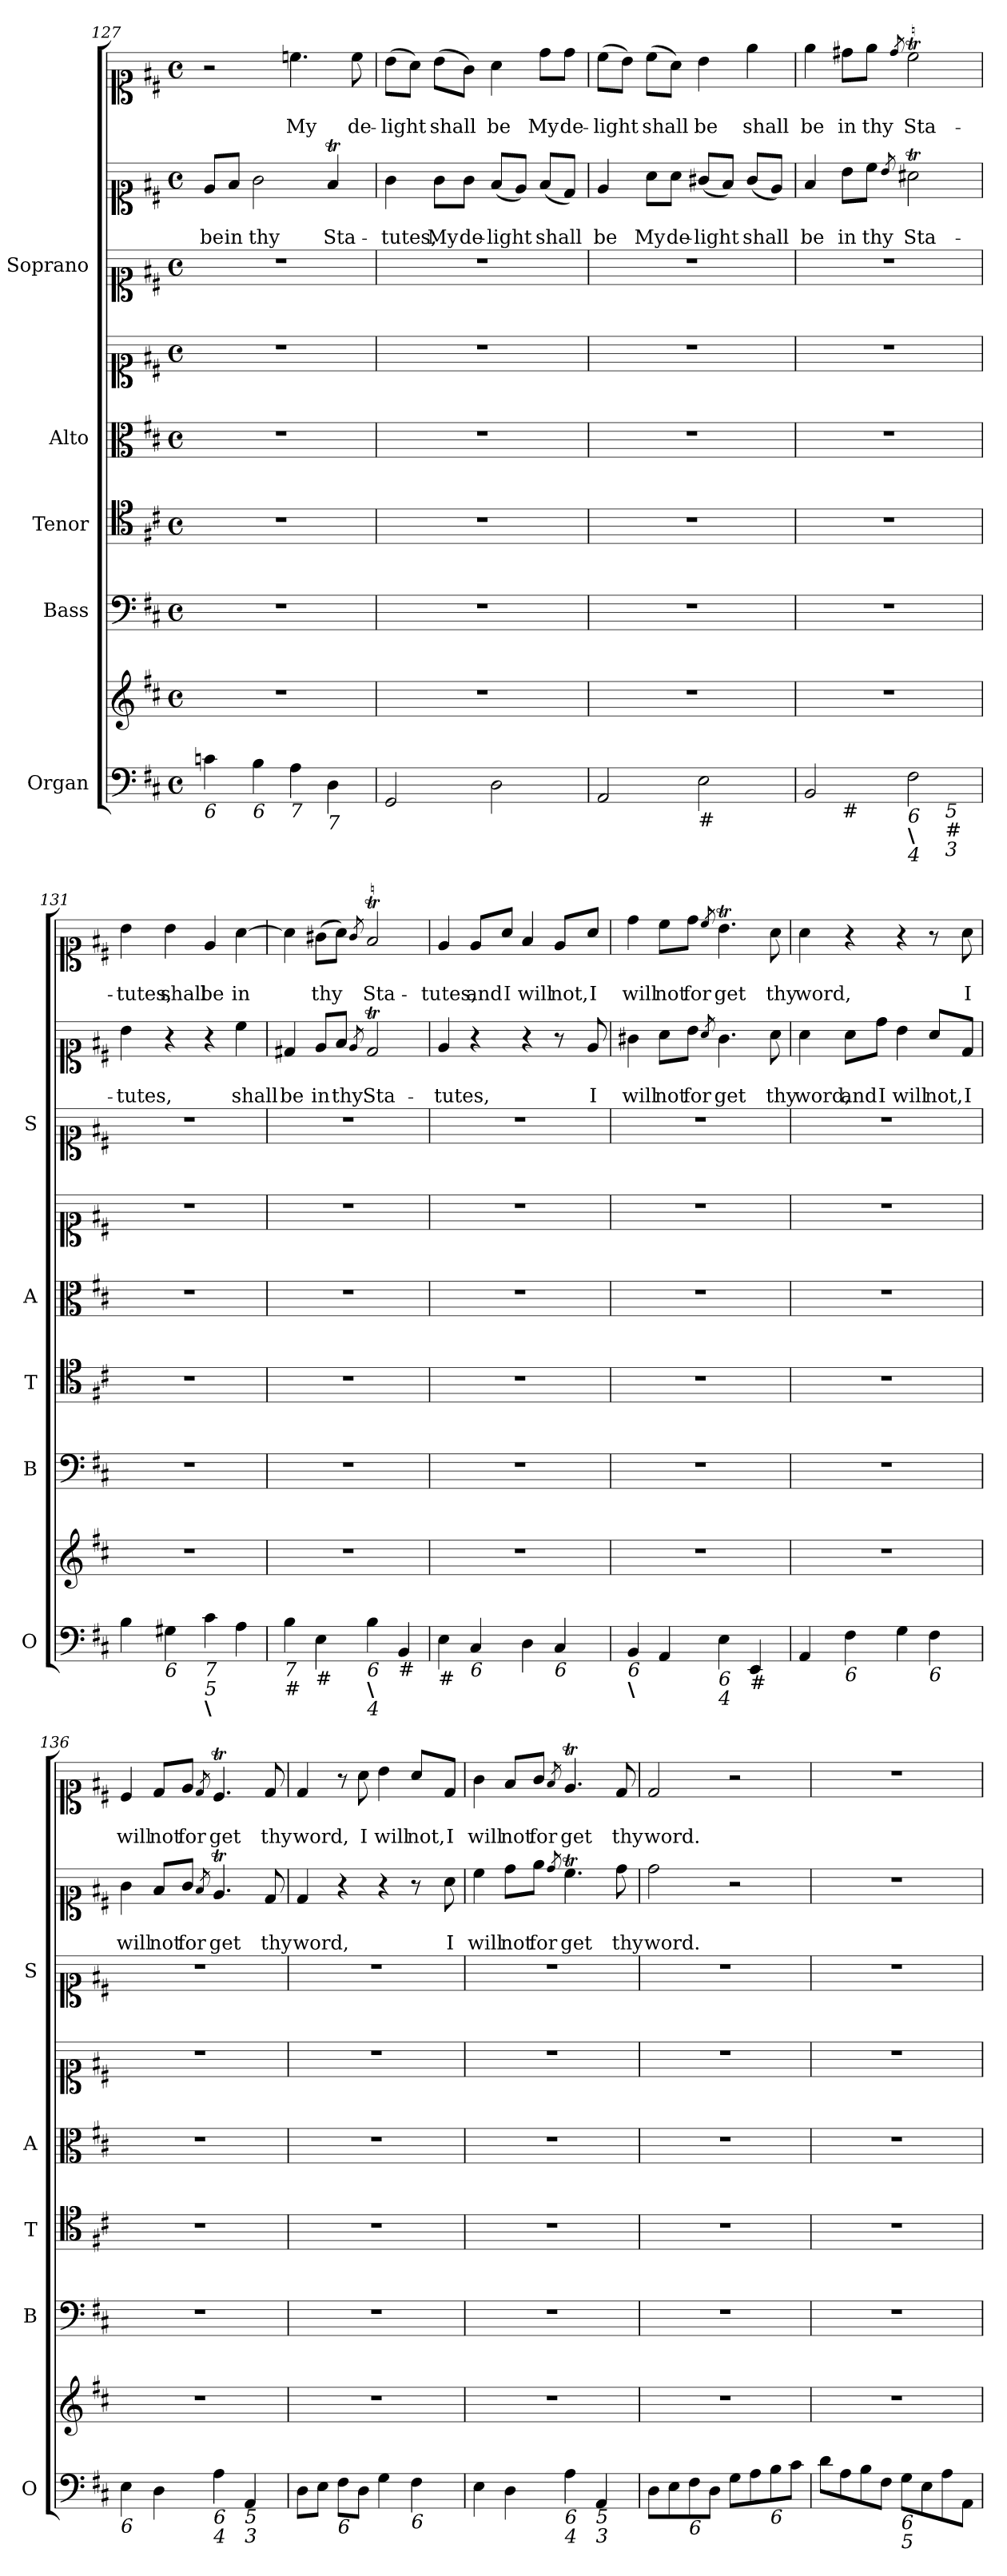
**kern	**kern	**kern	**kern	**kern	**kern	**kern	**kern	**text	**text	**kern	**text	**text
*part8	*part8	*part7	*part6	*part5	*part4	*part3	*part2	*part2	*part2	*part1	*part1	*part1
*staff9	*staff8	*staff7	*staff6	*staff5	*staff4	*staff3	*staff2	*staff2	*staff2	*staff1	*staff1	*staff1
*I"Organ	*	*I"Bass	*I"Tenor	*I"Alto	*	*I"Soprano	*	*	*	*	*	*
*I'O	*	*I'B	*I'T	*I'A	*	*I'S	*	*	*	*	*	*
*clefF4	*clefG2	*clefF4	*clefC4	*clefC3	*clefC1	*clefC1	*clefC1	*	*	*clefC1	*	*
*k[f#c#]	*k[f#c#]	*k[f#c#]	*k[f#c#]	*k[f#c#]	*k[f#c#]	*k[f#c#]	*k[f#c#]	*	*	*k[f#c#]	*	*
*D:	*D:	*D:	*D:	*D:	*D:	*D:	*D:	*	*	*D:	*	*
*M4/4	*M4/4	*M4/4	*M4/4	*M4/4	*M4/4	*M4/4	*M4/4	*	*	*M4/4	*	*
*met(c)	*met(c)	*met(c)	*met(c)	*met(c)	*met(c)	*met(c)	*met(c)	*	*	*met(c)	*	*
=127	=127	=127	=127	=127	=127	=127	=127	=127	=127	=127	=127	=127
!LO:TX:b:i:t=6	!	!	!	!	!	!	!	!	!	!	!	!
!	!	!	!	!	!	!	!	!	!LO:LY:b	!	!	!
4cn\	1r	1r	1r	1r	1r	1r	8e/L	.	be	2r	.	.
!	!	!	!	!	!	!	!	!	!LO:LY:b	!	!	!
.	.	.	.	.	.	.	8f#/J	.	in	.	.	.
!LO:TX:b:i:t=6	!	!	!	!	!	!	!	!	!	!	!	!
!	!	!	!	!	!	!	!	!	!LO:LY:b	!	!	!
4B\	.	.	.	.	.	.	2g\	.	thy	.	.	.
!LO:TX:b:i:t=7	!	!	!	!	!	!	!	!	!	!	!	!
!	!	!	!	!	!	!	!	!	!	!	!	!LO:LY:b
4A\	.	.	.	.	.	.	.	.	.	4.ccn\	.	My
!LO:TX:b:i:t=7	!	!	!	!	!	!	!	!	!	!	!	!
!	!	!	!	!	!	!	!	!	!LO:LY:b	!	!	!
4D\	.	.	.	.	.	.	4f#t/	.	Sta-	.	.	.
!	!	!	!	!	!	!	!	!	!	!	!	!LO:LY:b
.	.	.	.	.	.	.	.	.	.	8cc\	.	de-
=128	=128	=128	=128	=128	=128	=128	=128	=128	=128	=128	=128	=128
!	!	!	!	!	!	!	!	!	!LO:LY:b	!	!	!LO:LY:b
2GG/	1r	1r	1r	1r	1r	1r	4g\	.	-tutes,	(>8b\L	.	-light
.	.	.	.	.	.	.	.	.	.	8a\J)	.	.
!	!	!	!	!	!	!	!	!	!LO:LY:b	!	!	!LO:LY:b
.	.	.	.	.	.	.	8g\L	.	My	(>8b\L	.	shall
!	!	!	!	!	!	!	!	!	!LO:LY:b	!	!	!
.	.	.	.	.	.	.	8g\J	.	de-	8g\J)	.	.
!	!	!	!	!	!	!	!	!	!LO:LY:b	!	!	!LO:LY:b
2D\	.	.	.	.	.	.	(<8f#/L	.	-light	4a\	.	be
.	.	.	.	.	.	.	8e/J)	.	.	.	.	.
!	!	!	!	!	!	!	!	!	!LO:LY:b	!	!	!LO:LY:b
.	.	.	.	.	.	.	(<8f#/L	.	shall	8dd\L	.	My
!	!	!	!	!	!	!	!	!	!	!	!	!LO:LY:b
.	.	.	.	.	.	.	8d/J)	.	.	8dd\J	.	de-
=129	=129	=129	=129	=129	=129	=129	=129	=129	=129	=129	=129	=129
!	!	!	!	!	!	!	!	!	!LO:LY:b	!	!	!LO:LY:b
2AA/	1r	1r	1r	1r	1r	1r	4e/	.	be	(>8cc#\L	.	-light
.	.	.	.	.	.	.	.	.	.	8b\J)	.	.
!	!	!	!	!	!	!	!	!	!LO:LY:b	!	!	!LO:LY:b
.	.	.	.	.	.	.	8a\L	.	My	(>8cc#\L	.	shall
!	!	!	!	!	!	!	!	!	!LO:LY:b	!	!	!
.	.	.	.	.	.	.	8a\J	.	de-	8a\J)	.	.
!LO:TX:b:t=#	!	!	!	!	!	!	!	!	!	!	!	!
!	!	!	!	!	!	!	!	!	!LO:LY:b	!	!	!LO:LY:b
2E\	.	.	.	.	.	.	(<8g#X/L	.	-light	4b\	.	be
.	.	.	.	.	.	.	8f#/J)	.	.	.	.	.
!	!	!	!	!	!	!	!	!	!LO:LY:b	!	!	!LO:LY:b
.	.	.	.	.	.	.	(<8g#/L	.	shall	4ee\	.	shall
.	.	.	.	.	.	.	8e/J)	.	.	.	.	.
!!LO:LB:g=z
=130	=130	=130	=130	=130	=130	=130	=130	=130	=130	=130	=130	=130
!LO:TX:b:i:t=4	!	!	!	!	!	!	!	!	!	!	!	!
!	!	!	!	!	!	!	!	!	!LO:LY:b	!	!	!LO:LY:b
*^	*	*	*	*	*	*	*	*	*	*	*	*
*	*^	*	*	*	*	*	*	*	*	*	*	*	*
2BB/	4ryy	2.ryy	1r	1r	1r	1r	1r	1r	4f#/	.	be	4ee\	.	be
!	!LO:TX:b:t=#	!	!	!	!	!	!	!	!	!	!	!	!	!
!	!	!	!	!	!	!	!	!	!	!	!LO:LY:b	!	!	!LO:LY:b
.	2.ryy	.	.	.	.	.	.	.	8b\L	.	in	8dd#X\L	.	in
!	!	!	!	!	!	!	!	!	!	!	!LO:LY:b	!	!	!LO:LY:b
.	.	.	.	.	.	.	.	.	8cc#\J	.	thy	8ee\J	.	thy
.	.	.	.	.	.	.	.	.	8qb/	.	.	8qdd#/	.	.
!LO:TX:b:i:t=6	!	!	!	!	!	!	!	!	!	!	!	!	!	!
!LO:TX:b:B:t=\	!	!	!	!	!	!	!	!	!	!	!	!	!	!
!LO:TX:b:i:t=4	!	!	!	!	!	!	!	!	!	!	!	!	!	!
!	!	!	!	!	!	!	!	!	!	!	!LO:LY:b	!	!	!LO:LY:b
2F#\	.	.	.	.	.	.	.	.	2a#Xt\	.	Sta-	2cc#t\	.	Sta-
!	!	!LO:TX:b:i:t=5	!	!	!	!	!	!	!	!	!	!	!	!
!	!	!LO:TX:b:t=#	!	!	!	!	!	!	!	!	!	!	!	!
!	!	!LO:TX:b:i:t=3	!	!	!	!	!	!	!	!	!	!	!	!
.	.	4ryy	.	.	.	.	.	.	.	.	.	.	.	.
=131	=131	=131	=131	=131	=131	=131	=131	=131	=131	=131	=131	=131	=131	=131
!LO:TX:b:t=#	!	!	!	!	!	!	!	!	!	!	!	!	!	!
!	!	!	!	!	!	!	!	!	!	!	!LO:LY:b	!	!	!LO:LY:b
*v	*v	*v	*	*	*	*	*	*	*	*	*	*	*	*
4B\	1r	1r	1r	1r	1r	1r	4b\	.	-tutes,	4b\	.	-tutes,
!LO:TX:b:i:t=6	!	!	!	!	!	!	!	!	!	!	!	!
!	!	!	!	!	!	!	!	!	!	!	!	!LO:LY:b
4G#X\	.	.	.	.	.	.	4r	.	.	4b\	.	shall
!LO:TX:b:i:t=7	!	!	!	!	!	!	!	!	!	!	!	!
!LO:TX:b:i:t=5	!	!	!	!	!	!	!	!	!	!	!	!
!LO:TX:b:B:t=\	!	!	!	!	!	!	!	!	!	!	!	!
!	!	!	!	!	!	!	!	!	!	!	!	!LO:LY:b
4c#\	.	.	.	.	.	.	4r	.	.	4e/	.	be
!	!	!	!	!	!	!	!	!	!LO:LY:b	!	!	!LO:LY:b
4A\	.	.	.	.	.	.	4cc#\	.	shall	[4a\	.	in
=132	=132	=132	=132	=132	=132	=132	=132	=132	=132	=132	=132	=132
!LO:TX:b:i:t=7	!	!	!	!	!	!	!	!	!	!	!	!
!LO:TX:b:t=#	!	!	!	!	!	!	!	!	!	!	!	!
!	!	!	!	!	!	!	!	!	!LO:LY:b	!	!	!
4B\	1r	1r	1r	1r	1r	1r	4d#X/	.	be	4a\]	.	.
!LO:TX:b:t=#	!	!	!	!	!	!	!	!	!	!	!	!
!	!	!	!	!	!	!	!	!	!LO:LY:b	!	!	!LO:LY:b
4E\	.	.	.	.	.	.	8e/L	.	in	(>8g#X\L	.	thy
!	!	!	!	!	!	!	!	!	!LO:LY:b	!	!	!
.	.	.	.	.	.	.	8f#/J	.	thy	8a\J)	.	.
.	.	.	.	.	.	.	8qe/	.	.	8qg#/	.	.
!LO:TX:b:i:t=6	!	!	!	!	!	!	!	!	!	!	!	!
!LO:TX:b:B:t=\	!	!	!	!	!	!	!	!	!	!	!	!
!LO:TX:b:i:t=4	!	!	!	!	!	!	!	!	!	!	!	!
!	!	!	!	!	!	!	!	!	!LO:LY:b	!	!	!LO:LY:b
4B\	.	.	.	.	.	.	2d#t/	.	Sta-	2f#t/	.	Sta-
!LO:TX:b:t=#	!	!	!	!	!	!	!	!	!	!	!	!
4BB/	.	.	.	.	.	.	.	.	.	.	.	.
=133	=133	=133	=133	=133	=133	=133	=133	=133	=133	=133	=133	=133
!LO:TX:b:t=#	!	!	!	!	!	!	!	!	!	!	!	!
!	!	!	!	!	!	!	!	!	!LO:LY:b	!	!	!LO:LY:b
4E\	1r	1r	1r	1r	1r	1r	4e/	.	-tutes,	4e/	.	-tutes,
!LO:TX:b:i:t=6	!	!	!	!	!	!	!	!	!	!	!	!
!	!	!	!	!	!	!	!	!	!	!	!	!LO:LY:b
4C#/	.	.	.	.	.	.	4r	.	.	8e/L	.	and
!	!	!	!	!	!	!	!	!	!	!	!	!LO:LY:b
.	.	.	.	.	.	.	.	.	.	8a/J	.	I
!	!	!	!	!	!	!	!	!	!	!	!	!LO:LY:b
4D\	.	.	.	.	.	.	4r	.	.	4f#/	.	will
!LO:TX:b:i:t=6	!	!	!	!	!	!	!	!	!	!	!	!
!	!	!	!	!	!	!	!	!	!	!	!	!LO:LY:b
4C#/	.	.	.	.	.	.	8r	.	.	8e/L	.	not,
!	!	!	!	!	!	!	!	!	!LO:LY:b	!	!	!LO:LY:b
.	.	.	.	.	.	.	8e/	.	I	8a/J	.	I
=134	=134	=134	=134	=134	=134	=134	=134	=134	=134	=134	=134	=134
!LO:TX:b:i:t=6	!	!	!	!	!	!	!	!	!	!	!	!
!LO:TX:b:B:t=\	!	!	!	!	!	!	!	!	!	!	!	!
!	!	!	!	!	!	!	!	!	!LO:LY:b	!	!	!LO:LY:b
4BB/	1r	1r	1r	1r	1r	1r	4g#X\	.	will	4dd\	.	will
!	!	!	!	!	!	!	!	!	!LO:LY:b	!	!	!LO:LY:b
4AA/	.	.	.	.	.	.	8a\L	.	not	8cc#\L	.	not
!	!	!	!	!	!	!	!	!	!LO:LY:b	!	!	!LO:LY:b
.	.	.	.	.	.	.	8b\J	.	for	8dd\J	.	for
.	.	.	.	.	.	.	8qa/	.	.	8qcc#/	.	.
!LO:TX:b:i:t=6	!	!	!	!	!	!	!	!	!	!	!	!
!LO:TX:b:i:t=4	!	!	!	!	!	!	!	!	!	!	!	!
!	!	!	!	!	!	!	!	!	!LO:LY:b	!	!	!LO:LY:b
4E\	.	.	.	.	.	.	4.g#\	.	get	4.bT\	.	get
!LO:TX:b:t=#	!	!	!	!	!	!	!	!	!	!	!	!
4EE/	.	.	.	.	.	.	.	.	.	.	.	.
!	!	!	!	!	!	!	!	!	!LO:LY:b	!	!	!LO:LY:b
.	.	.	.	.	.	.	8a\	.	thy	8a\	.	thy
!!LO:PB:g=z
=135	=135	=135	=135	=135	=135	=135	=135	=135	=135	=135	=135	=135
!	!	!	!	!	!	!	!	!	!LO:LY:b	!	!	!LO:LY:b
4AA/	1r	1r	1r	1r	1r	1r	4a\	.	word,	4a\	.	word,
!LO:TX:b:i:t=6	!	!	!	!	!	!	!	!	!	!	!	!
!	!	!	!	!	!	!	!	!	!LO:LY:b	!	!	!
4F#\	.	.	.	.	.	.	8a\L	.	and	4r	.	.
!	!	!	!	!	!	!	!	!	!LO:LY:b	!	!	!
.	.	.	.	.	.	.	8dd\J	.	I	.	.	.
!	!	!	!	!	!	!	!	!	!LO:LY:b	!	!	!
4G\	.	.	.	.	.	.	4b\	.	will	4r	.	.
!LO:TX:b:i:t=6	!	!	!	!	!	!	!	!	!	!	!	!
!	!	!	!	!	!	!	!	!	!LO:LY:b	!	!	!
4F#\	.	.	.	.	.	.	8a/L	.	not,	8r	.	.
!	!	!	!	!	!	!	!	!	!LO:LY:b	!	!	!LO:LY:b
.	.	.	.	.	.	.	8d/J	.	I	8a\	.	I
=136	=136	=136	=136	=136	=136	=136	=136	=136	=136	=136	=136	=136
!LO:TX:b:i:t=6	!	!	!	!	!	!	!	!	!	!	!	!
!	!	!	!	!	!	!	!	!	!LO:LY:b	!	!	!LO:LY:b
4E\	1r	1r	1r	1r	1r	1r	4g\	.	will	4c#/	.	will
!	!	!	!	!	!	!	!	!	!LO:LY:b	!	!	!LO:LY:b
4D\	.	.	.	.	.	.	8f#/L	.	not	8d/L	.	not
!	!	!	!	!	!	!	!	!	!LO:LY:b	!	!	!LO:LY:b
.	.	.	.	.	.	.	8g/J	.	for	8e/J	.	for
.	.	.	.	.	.	.	8qf#/	.	.	8qd/	.	.
!LO:TX:b:i:t=6	!	!	!	!	!	!	!	!	!	!	!	!
!LO:TX:b:i:t=4	!	!	!	!	!	!	!	!	!	!	!	!
!	!	!	!	!	!	!	!	!	!LO:LY:b	!	!	!LO:LY:b
4A\	.	.	.	.	.	.	4.eT/	.	get	4.c#t/	.	get
!LO:TX:b:i:t=5	!	!	!	!	!	!	!	!	!	!	!	!
!LO:TX:b:i:t=3	!	!	!	!	!	!	!	!	!	!	!	!
4AA/	.	.	.	.	.	.	.	.	.	.	.	.
!	!	!	!	!	!	!	!	!	!LO:LY:b	!	!	!LO:LY:b
.	.	.	.	.	.	.	8d/	.	thy	8d/	.	thy
=137	=137	=137	=137	=137	=137	=137	=137	=137	=137	=137	=137	=137
!	!	!	!	!	!	!	!	!	!LO:LY:b	!	!	!LO:LY:b
8D\L	1r	1r	1r	1r	1r	1r	4d/	.	word,	4d/	.	word,
8E\J	.	.	.	.	.	.	.	.	.	.	.	.
!LO:TX:b:i:t=6	!	!	!	!	!	!	!	!	!	!	!	!
8F#\L	.	.	.	.	.	.	4r	.	.	8r	.	.
!	!	!	!	!	!	!	!	!	!	!	!	!LO:LY:b
8D\J	.	.	.	.	.	.	.	.	.	8a\	.	I
!	!	!	!	!	!	!	!	!	!	!	!	!LO:LY:b
4G\	.	.	.	.	.	.	4r	.	.	4b\	.	will
!LO:TX:b:i:t=6	!	!	!	!	!	!	!	!	!	!	!	!
!	!	!	!	!	!	!	!	!	!	!	!	!LO:LY:b
4F#\	.	.	.	.	.	.	8r	.	.	8a/L	.	not,
!	!	!	!	!	!	!	!	!	!LO:LY:b	!	!	!LO:LY:b
.	.	.	.	.	.	.	8a\	.	I	8d/J	.	I
=138	=138	=138	=138	=138	=138	=138	=138	=138	=138	=138	=138	=138
!	!	!	!	!	!	!	!	!	!LO:LY:b	!	!	!LO:LY:b
4E\	1r	1r	1r	1r	1r	1r	4cc#\	.	will	4g\	.	will
!	!	!	!	!	!	!	!	!	!LO:LY:b	!	!	!LO:LY:b
4D\	.	.	.	.	.	.	8dd\L	.	not	8f#/L	.	not
!	!	!	!	!	!	!	!	!	!LO:LY:b	!	!	!LO:LY:b
.	.	.	.	.	.	.	8ee\J	.	for	8g/J	.	for
.	.	.	.	.	.	.	8qdd/	.	.	8qf#/	.	.
!LO:TX:b:i:t=6	!	!	!	!	!	!	!	!	!	!	!	!
!LO:TX:b:i:t=4	!	!	!	!	!	!	!	!	!	!	!	!
!	!	!	!	!	!	!	!	!	!LO:LY:b	!	!	!LO:LY:b
4A\	.	.	.	.	.	.	4.cc#t\	.	get	4.eT/	.	get
!LO:TX:b:i:t=5	!	!	!	!	!	!	!	!	!	!	!	!
!LO:TX:b:i:t=3	!	!	!	!	!	!	!	!	!	!	!	!
4AA/	.	.	.	.	.	.	.	.	.	.	.	.
!	!	!	!	!	!	!	!	!	!LO:LY:b	!	!	!LO:LY:b
.	.	.	.	.	.	.	8dd\	.	thy	8d/	.	thy
=139	=139	=139	=139	=139	=139	=139	=139	=139	=139	=139	=139	=139
!	!	!	!	!	!	!	!	!	!LO:LY:b	!	!	!LO:LY:b
8D\L	1r	1r	1r	1r	1r	1r	2dd\	.	word.	2d/	.	word.
8E\	.	.	.	.	.	.	.	.	.	.	.	.
!LO:TX:b:i:t=6	!	!	!	!	!	!	!	!	!	!	!	!
8F#\	.	.	.	.	.	.	.	.	.	.	.	.
8D\J	.	.	.	.	.	.	.	.	.	.	.	.
8G\L	.	.	.	.	.	.	2r	.	.	2r	.	.
8A\	.	.	.	.	.	.	.	.	.	.	.	.
!LO:TX:b:i:t=6	!	!	!	!	!	!	!	!	!	!	!	!
8B\	.	.	.	.	.	.	.	.	.	.	.	.
8c#\J	.	.	.	.	.	.	.	.	.	.	.	.
=140	=140	=140	=140	=140	=140	=140	=140	=140	=140	=140	=140	=140
8d\L	1r	1r	1r	1r	1r	1r	1r	.	.	1r	.	.
8A\	.	.	.	.	.	.	.	.	.	.	.	.
8B\	.	.	.	.	.	.	.	.	.	.	.	.
8F#\J	.	.	.	.	.	.	.	.	.	.	.	.
!LO:TX:b:i:t=6	!	!	!	!	!	!	!	!	!	!	!	!
!LO:TX:b:i:t=5	!	!	!	!	!	!	!	!	!	!	!	!
8G\L	.	.	.	.	.	.	.	.	.	.	.	.
8E\	.	.	.	.	.	.	.	.	.	.	.	.
8A\	.	.	.	.	.	.	.	.	.	.	.	.
8AA\J	.	.	.	.	.	.	.	.	.	.	.	.
=	=	=	=	=	=	=	=	=	=	=	=	=
*-	*-	*-	*-	*-	*-	*-	*-	*-	*-	*-	*-	*-
